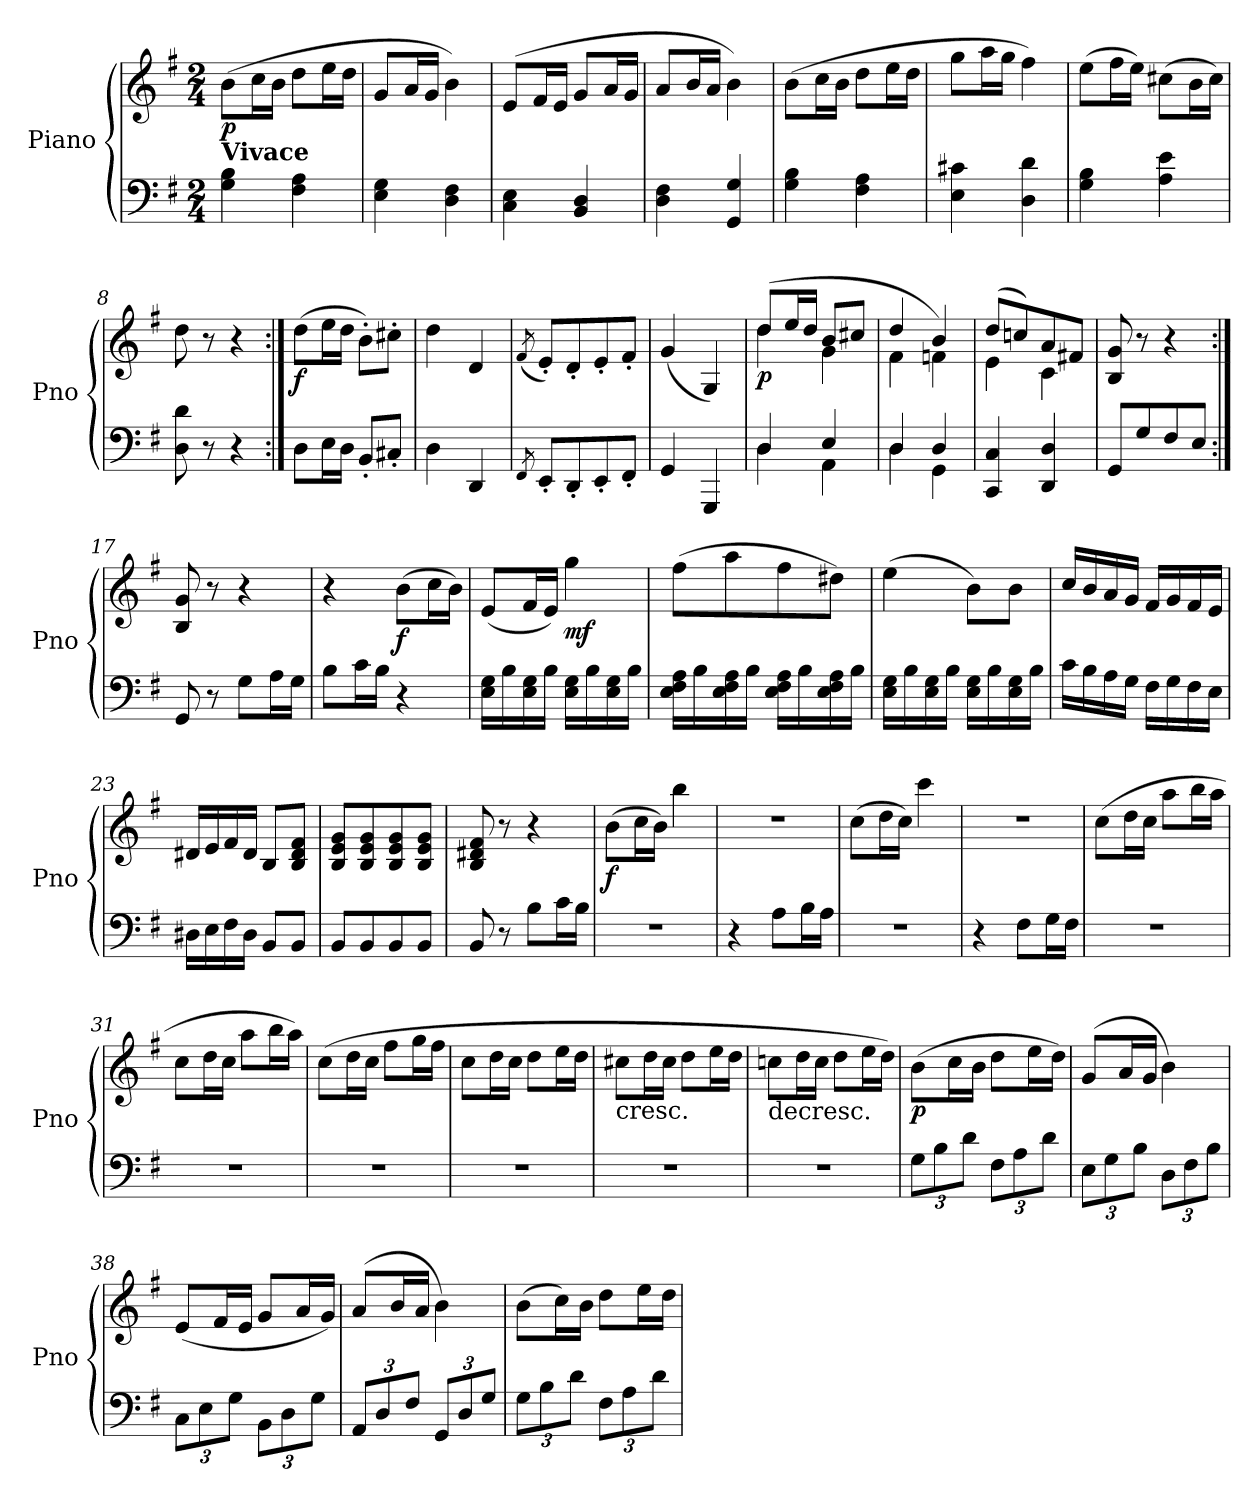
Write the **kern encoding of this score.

**kern	**kern	**dynam
*part1	*part1	*part1
*staff2	*staff1	*staff1/2
*I"Piano	*	*
*I'Pno	*	*
*clefF4	*clefG2	*
*k[f#]	*k[f#]	*
*G:	*G:	*
*M2/4	*M2/4	*
*MM144	*MM144	*
=1	=1	=1
!	!LO:TX:b:B:t=Vivace	!
!	!	!LO:DY:b
4G\ 4B\	(>8b\L	p
.	16cc\L	.
.	16b\JJ	.
4F#\ 4A\	8dd\L	.
.	16ee\L	.
.	16dd\JJ	.
=2	=2	=2
4E\ 4G\	8g/L	.
.	16a/L	.
.	16g/JJ	.
4D\ 4F#\	4b\)	.
=3	=3	=3
4C\ 4E\	(>8e/L	.
.	16f#/L	.
.	16e/JJ	.
4BB/ 4D/	8g/L	.
.	16a/L	.
.	16g/JJ	.
=4	=4	=4
4D\ 4F#\	8a/L	.
.	16b/L	.
.	16a/JJ	.
4GG/ 4G/	4b\)	.
=5	=5	=5
4G\ 4B\	(>8b\L	.
.	16cc\L	.
.	16b\JJ	.
4F#\ 4A\	8dd\L	.
.	16ee\L	.
.	16dd\JJ	.
=6	=6	=6
4E\ 4c#X\	8gg\L	.
.	16aa\L	.
.	16gg\JJ	.
4D\ 4d\	4ff#\)	.
=7	=7	=7
4G\ 4B\	(>8ee\L	.
.	16ff#\L	.
.	16ee\JJ)	.
4A\ 4e\	(>8cc#X\L	.
.	16b\L	.
.	16cc#\JJ)	.
=8	=8	=8
8D\ 8d\	8dd\	.
8r	8r	.
4r	4r	.
!!LO:LB:g=z
=9:|!	=9:|!	=9:|!
!	!	!LO:DY:b
8D\L	(>8dd\L	f
16E\L	16ee\L	.
16D\JJ	16dd\JJ	.
8BB'/L	8b'\L)	.
8C#X'/J	8cc#X'\J	.
=10	=10	=10
4D\	4dd\	.
4DD/	4d/	.
=11	=11	=11
8qFF#/	(<8qf#/	.
8EE'/L	8e'/L)	.
8DD'/	8d'/	.
8EE'/	8e'/	.
8FF#'/J	8f#'/J	.
=12	=12	=12
4GG/	(<4g/	.
4GGG/	4G/)	.
=13	=13	=13
*^	*^	*
!	!	!	!	!LO:DY:b
4D/	4D\	(>8dd/L	4dd\	p
.	.	16ee/L	.	.
.	.	16dd/JJ	.	.
4E/	4AA\	8b/L	4g\	.
.	.	8cc#X/J	.	.
=14	=14	=14	=14	=14
4D/	4D\	4dd/	4f#\	.
4D/	4GG\	4b/)	4fn\	.
*v	*v	*	*	*
=15	=15	=15	=15
4CC/ 4C/	(>8dd/L	4e\	.
.	8ccn/)	.	.
4DD/ 4D/	8a/	4c\	.
.	8f#X/J	.	.
*	*v	*v	*
=16	=16	=16
8GG/L	8B/ 8g/	.
8G/	8r	.
8F#/	4r	.
8E/J	.	.
=17:|!	=17:|!	=17:|!
8GG/	8B/ 8g/	.
8r	8r	.
8G\L	4r	.
16A\L	.	.
16G\JJ	.	.
!!LO:LB:g=z
=18	=18	=18
8B\L	4r	.
16c\L	.	.
16B\JJ	.	.
!	!	!LO:DY:b
4r	(>8b\L	f
.	16cc\L	.
.	16b\JJ)	.
=19	=19	=19
16E\ 16G\LL	(<8e/L	.
16B\	.	.
16E\ 16G\	16f#/L	.
16B\JJ	16e/JJ)	.
!	!	!LO:DY:b
16E\ 16G\LL	4gg\	mf
16B\	.	.
16E\ 16G\	.	.
16B\JJ	.	.
=20	=20	=20
16E\ 16F#\ 16A\LL	(>8ff#\L	.
16B\	.	.
16E\ 16F#\ 16A\	8aa\	.
16B\JJ	.	.
16E\ 16F#\ 16A\LL	8ff#\	.
16B\	.	.
16E\ 16F#\ 16A\	8dd#X\J)	.
16B\JJ	.	.
=21	=21	=21
16E\ 16G\LL	(>4ee\	.
16B\	.	.
16E\ 16G\	.	.
16B\JJ	.	.
16E\ 16G\LL	8b\L)	.
16B\	.	.
16E\ 16G\	8b\J	.
16B\JJ	.	.
=22	=22	=22
16c\LL	16cc/LL	.
16B\	16b/	.
16A\	16a/	.
16G\JJ	16g/JJ	.
16F#\LL	16f#/LL	.
16G\	16g/	.
16F#\	16f#/	.
16E\JJ	16e/JJ	.
=23	=23	=23
16D#X\LL	16d#X/LL	.
16E\	16e/	.
16F#\	16f#/	.
16D#\JJ	16d#/JJ	.
8BB/L	8B/L	.
8BB/J	8B/ 8d#/ 8f#/J	.
!!LO:LB:g=z
=24	=24	=24
8BB/L	8B/ 8e/ 8g/L	.
8BB/	8B/ 8e/ 8g/	.
8BB/	8B/ 8e/ 8g/	.
8BB/J	8B/ 8e/ 8g/J	.
=25	=25	=25
8BB/	8B/ 8d#X/ 8f#/	.
8r	8r	.
8B\L	4r	.
16c\L	.	.
16B\JJ	.	.
=26	=26	=26
!	!	!LO:DY:b
2r	(>8b\L	f
.	16cc\L	.
.	16b\JJ)	.
.	4bb\	.
=27	=27	=27
4r	2r	.
8A\L	.	.
16B\L	.	.
16A\JJ	.	.
=28	=28	=28
2r	(>8cc\L	.
.	16dd\L	.
.	16cc\JJ)	.
.	4ccc\	.
=29	=29	=29
4r	2r	.
8F#\L	.	.
16G\L	.	.
16F#\JJ	.	.
=30	=30	=30
2r	(>8cc\L	.
.	16dd\L	.
.	16cc\JJ	.
.	8aa\L	.
.	16bb\L	.
.	16aa\JJ	.
=31	=31	=31
2r	8cc\L	.
.	16dd\L	.
.	16cc\JJ	.
.	8aa\L	.
.	16bb\L	.
.	16aa\JJ)	.
!!LO:LB:g=z
=32	=32	=32
2r	(>8cc\L	.
.	16dd\L	.
.	16cc\JJ	.
.	8ff#\L	.
.	16gg\L	.
.	16ff#\JJ	.
=33	=33	=33
2r	8cc\L	.
.	16dd\L	.
.	16cc\JJ	.
.	8dd\L	.
.	16ee\L	.
.	16dd\JJ	.
=34	=34	=34
!	!LO:TX:b:t=cresc.	!
2r	8cc#X\L	.
.	16dd\L	.
.	16cc#\JJ	.
.	8dd\L	.
.	16ee\L	.
.	16dd\JJ	.
=35	=35	=35
!	!LO:TX:b:t=decresc.	!
2r	8ccn\L	.
.	16dd\L	.
.	16cc\JJ	.
.	8dd\L	.
.	16ee\L	.
.	16dd\JJ)	.
=36	=36	=36
*Xbrackettup	*	*
!	!	!LO:DY:b
12G\L	(>8b\L	p
12B\	.	.
.	16cc\L	.
12d\J	.	.
.	16b\JJ	.
12F#\L	8dd\L	.
12A\	.	.
.	16ee\L	.
12d\J	.	.
.	16dd\JJ)	.
=37	=37	=37
12E\L	(>8g/L	.
12G\	.	.
.	16a/L	.
12B\J	.	.
.	16g/JJ	.
12D\L	4b\)	.
12F#\	.	.
12B\J	.	.
!!LO:PB:g=z
=38	=38	=38
12C\L	(<8e/L	.
12E\	.	.
.	16f#/L	.
12G\J	.	.
.	16e/JJ	.
12BB\L	8g/L	.
12D\	.	.
.	16a/L	.
12G\J	.	.
.	16g/JJ)	.
=39	=39	=39
12AA/L	(>8a/L	.
12D/	.	.
.	16b/L	.
12F#/J	.	.
.	16a/JJ	.
12GG/L	4b\)	.
12D/	.	.
12G/J	.	.
=40	=40	=40
12G\L	(>8b\L	.
12B\	.	.
.	16cc\L)	.
12d\J	.	.
.	16b\JJ	.
12F#\L	8dd\L	.
12A\	.	.
.	16ee\L	.
12d\J	.	.
.	16dd\JJ	.
=	=	=
*-	*-	*-
